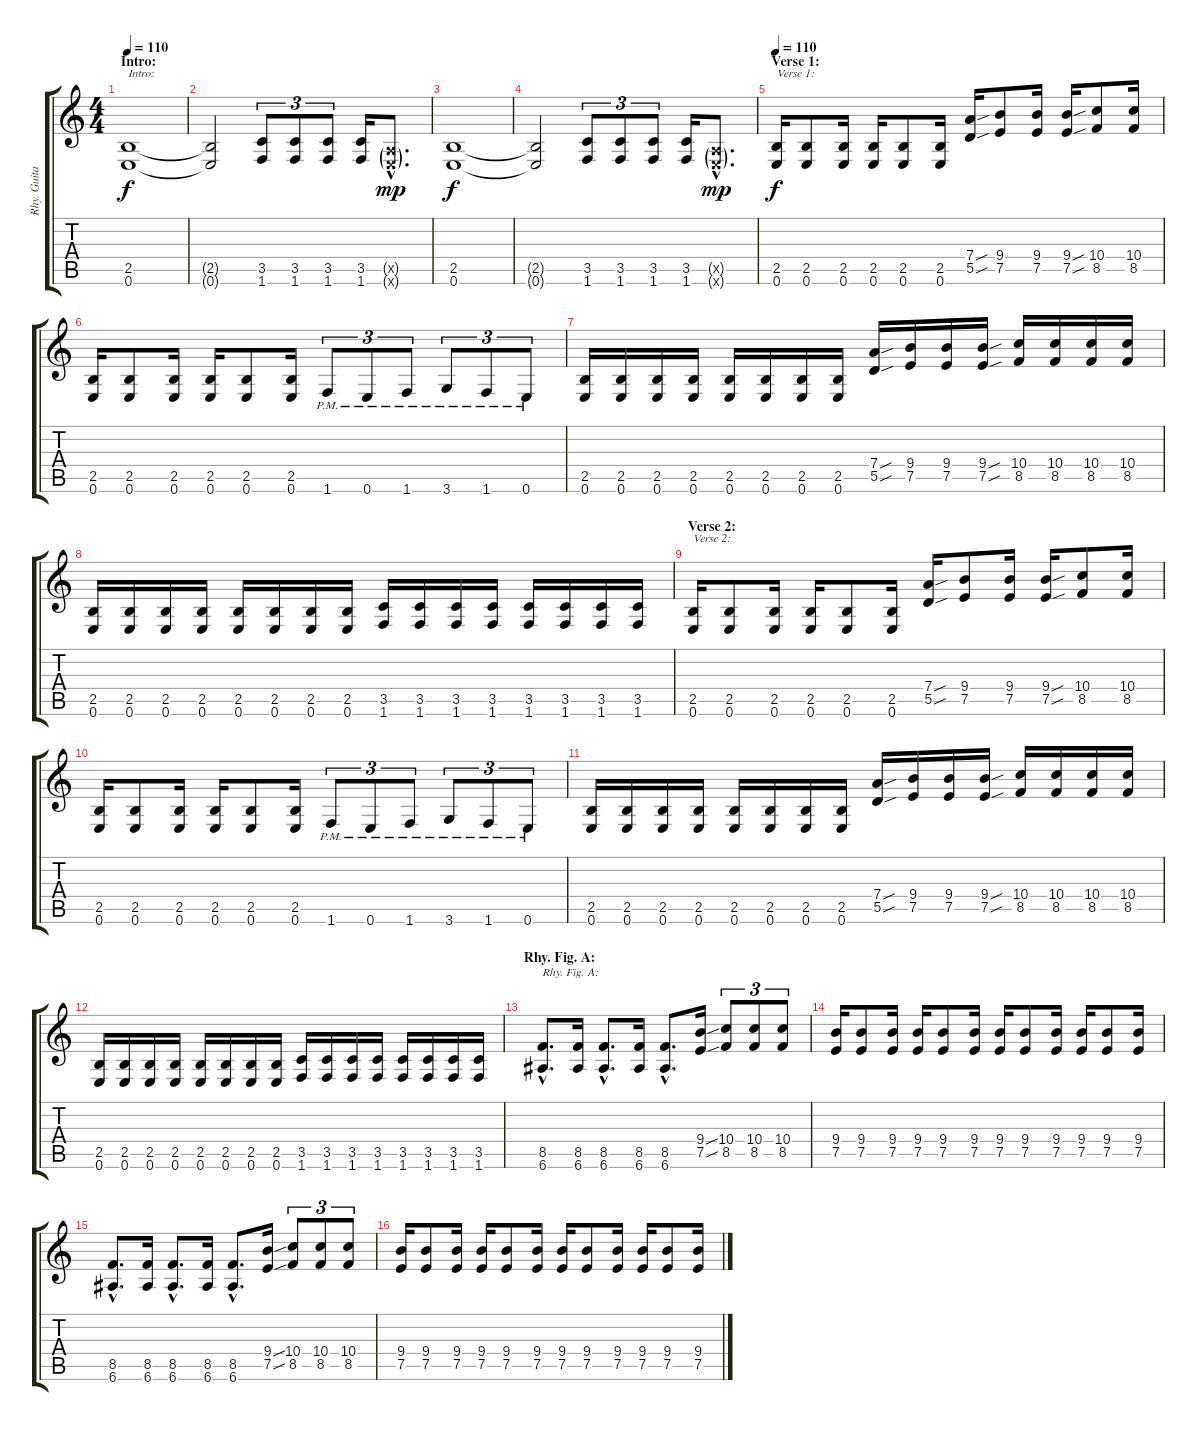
\track ("Rhy. Guitar 2" "Rhy. Guita") {instrument distortionguitar}
\staff {score tabs}
\tuning (E4 B3 G3 D3 A2 E2) {hide}
\ts (4 4)
\section ("" "Intro:")
\tempo 110
\clef g2
\ks c
(2.5 0.6).1{txt "Intro:" dy f instrument distortionguitar} |
(2.5{t} 0.6{t}).2 (3.5 1.6).8{tu (3 2)} (3.5 1.6).8{tu (3 2)} (3.5 1.6).8{tu (3 2)} (3.5 1.6).16 (0.5{g hac x} 0.6{g hac x}).8{d dy mp} |
(2.5 0.6).1{dy f} |
(2.5{t} 0.6{t}).2 (3.5 1.6).8{tu (3 2)} (3.5 1.6).8{tu (3 2)} (3.5 1.6).8{tu (3 2)} (3.5 1.6).16 (0.5{g hac x} 0.6{g hac x}).8{d dy mp} |
\section ("" "Verse 1:")
\tempo 110
(2.5 0.6).16{txt "Verse 1:" dy f} (2.5 0.6).8 (2.5 0.6).16 (2.5 0.6).16 (2.5 0.6).8 (2.5 0.6).16 (7.4{sou} 5.5{sou}).16 (9.4 7.5).8 (9.4 7.5).16 (9.4{sou} 7.5{sou}).16 (10.4 8.5).8 (10.4 8.5).16 |
(2.5 0.6).16 (2.5 0.6).8 (2.5 0.6).16 (2.5 0.6).16 (2.5 0.6).8 (2.5 0.6).16 1.6{pm}.8{tu (3 2)} 0.6{pm}.8{tu (3 2)} 1.6{pm}.8{tu (3 2)} 3.6{pm}.8{tu (3 2)} 1.6{pm}.8{tu (3 2)} 0.6{pm}.8{tu (3 2)} |
(2.5 0.6).16 (2.5 0.6).16 (2.5 0.6).16 (2.5 0.6).16 (2.5 0.6).16 (2.5 0.6).16 (2.5 0.6).16 (2.5 0.6).16 (7.4{sou} 5.5{sou}).16 (9.4 7.5).16 (9.4 7.5).16 (9.4{sou} 7.5{sou}).16 (10.4 8.5).16 (10.4 8.5).16 (10.4 8.5).16 (10.4 8.5).16 |
(2.5 0.6).16 (2.5 0.6).16 (2.5 0.6).16 (2.5 0.6).16 (2.5 0.6).16 (2.5 0.6).16 (2.5 0.6).16 (2.5 0.6).16 (3.5 1.6).16 (3.5 1.6).16 (3.5 1.6).16 (3.5 1.6).16 (3.5 1.6).16 (3.5 1.6).16 (3.5 1.6).16 (3.5 1.6).16 |
\section ("" "Verse 2:")
(2.5 0.6).16{txt "Verse 2:"} (2.5 0.6).8 (2.5 0.6).16 (2.5 0.6).16 (2.5 0.6).8 (2.5 0.6).16 (7.4{sou} 5.5{sou}).16 (9.4 7.5).8 (9.4 7.5).16 (9.4{sou} 7.5{sou}).16 (10.4 8.5).8 (10.4 8.5).16 |
(2.5 0.6).16 (2.5 0.6).8 (2.5 0.6).16 (2.5 0.6).16 (2.5 0.6).8 (2.5 0.6).16 1.6{pm}.8{tu (3 2)} 0.6{pm}.8{tu (3 2)} 1.6{pm}.8{tu (3 2)} 3.6{pm}.8{tu (3 2)} 1.6{pm}.8{tu (3 2)} 0.6{pm}.8{tu (3 2)} |
(2.5 0.6).16 (2.5 0.6).16 (2.5 0.6).16 (2.5 0.6).16 (2.5 0.6).16 (2.5 0.6).16 (2.5 0.6).16 (2.5 0.6).16 (7.4{sou} 5.5{sou}).16 (9.4 7.5).16 (9.4 7.5).16 (9.4{sou} 7.5{sou}).16 (10.4 8.5).16 (10.4 8.5).16 (10.4 8.5).16 (10.4 8.5).16 |
(2.5 0.6).16 (2.5 0.6).16 (2.5 0.6).16 (2.5 0.6).16 (2.5 0.6).16 (2.5 0.6).16 (2.5 0.6).16 (2.5 0.6).16 (3.5 1.6).16 (3.5 1.6).16 (3.5 1.6).16 (3.5 1.6).16 (3.5 1.6).16 (3.5 1.6).16 (3.5 1.6).16 (3.5 1.6).16 |
\section ("" "Rhy. Fig. A:")
(8.5{hac} 6.6{hac}).8{d txt "Rhy. Fig. A:"} (8.5 6.6).16 (8.5{hac} 6.6{hac}).8{d} (8.5 6.6).16 (8.5{hac} 6.6{hac}).8{d} (9.4{sou} 7.5{sou}).16 (10.4 8.5).8{tu (3 2)} (10.4 8.5).8{tu (3 2)} (10.4 8.5).8{tu (3 2)} |
(9.4 7.5).16 (9.4 7.5).8 (9.4 7.5).16 (9.4 7.5).16 (9.4 7.5).8 (9.4 7.5).16 (9.4 7.5).16 (9.4 7.5).8 (9.4 7.5).16 (9.4 7.5).16 (9.4 7.5).8 (9.4 7.5).16 |
(8.5{hac} 6.6{hac}).8{d} (8.5 6.6).16 (8.5{hac} 6.6{hac}).8{d} (8.5 6.6).16 (8.5{hac} 6.6{hac}).8{d} (9.4{sou} 7.5{sou}).16 (10.4 8.5).8{tu (3 2)} (10.4 8.5).8{tu (3 2)} (10.4 8.5).8{tu (3 2)} |
(9.4 7.5).16 (9.4 7.5).8 (9.4 7.5).16 (9.4 7.5).16 (9.4 7.5).8 (9.4 7.5).16 (9.4 7.5).16 (9.4 7.5).8 (9.4 7.5).16 (9.4 7.5).16 (9.4 7.5).8 (9.4 7.5).16
